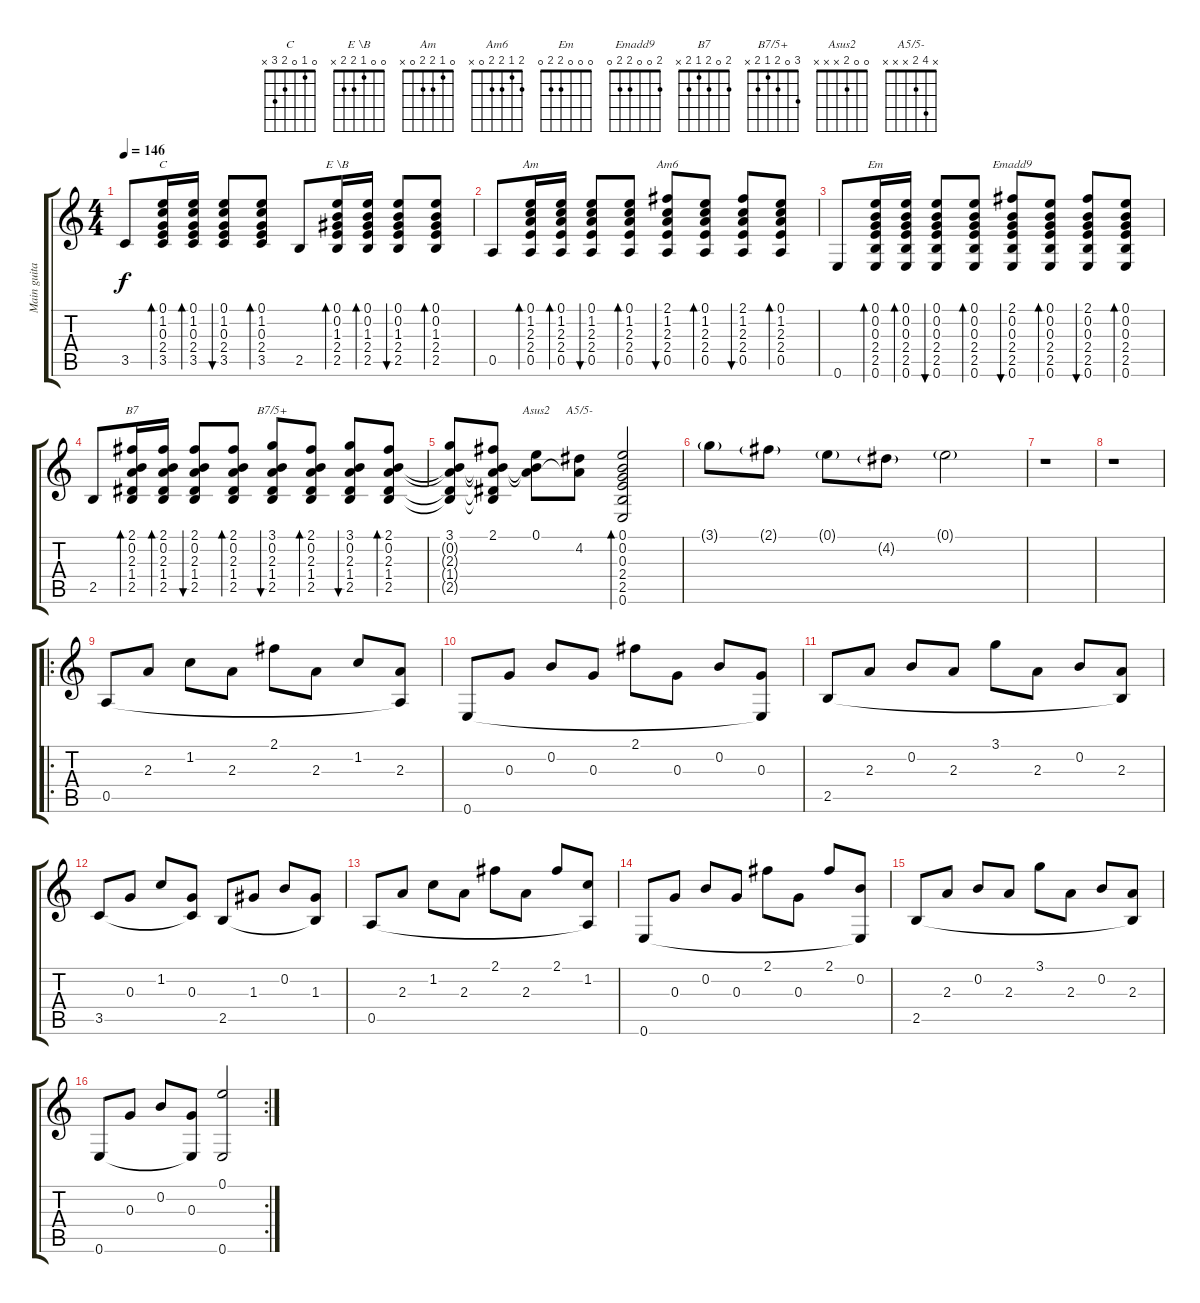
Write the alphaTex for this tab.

\track ("Main guitar" "Main guita") {instrument acousticguitarsteel}
\staff {score tabs}
\tuning (E4 B3 G3 D3 A2 E2) {hide}
\chord ("C" 0 1 0 2 3 x)
\chord ("E \\B" 0 0 1 2 2 x)
\chord ("Am" 0 1 2 2 0 x)
\chord ("Am6" 2 1 2 2 0 x)
\chord ("Em" 0 0 0 2 2 0)
\chord ("Emadd9" 2 0 0 2 2 0)
\chord ("B7" 2 0 2 1 2 x)
\chord ("B7/5+" 3 0 2 1 2 x)
\chord ("Asus2" 0 0 2 x x x)
\chord ("A5/5-" x 4 2 x x x)
\ts (4 4)
\tempo 146
\clef g2
\ks c
3.5.8{dy f} (0.1 1.2 0.3 2.4 3.5).16{bd 120 ch "C"} (0.1 1.2 0.3 2.4 3.5).16{bd 120} (0.1 1.2 0.3 2.4 3.5).8{bu 120} (0.1 1.2 0.3 2.4 3.5).8{bd 120} 2.5.8 (0.1 0.2 1.3 2.4 2.5).16{bd 120 ch "E \\B"} (0.1 0.2 1.3 2.4 2.5).16{bd 120} (0.1 0.2 1.3 2.4 2.5).8{bu 120} (0.1 0.2 1.3 2.4 2.5).8{bd 120} |
0.5.8 (0.1 1.2 2.3 2.4 0.5).16{bd 120 ch "Am"} (0.1 1.2 2.3 2.4 0.5).16{bd 120} (0.1 1.2 2.3 2.4 0.5).8{bu 120} (0.1 1.2 2.3 2.4 0.5).8{bd 120} (2.1 1.2 2.3 2.4 0.5).8{bu 120 ch "Am6"} (0.1 1.2 2.3 2.4 0.5).8{bd 120} (2.1 1.2 2.3 2.4 0.5).8{bu 120} (0.1 1.2 2.3 2.4 0.5).8{bd 120} |
0.6.8 (0.1 0.2 0.3 2.4 2.5 0.6).16{bd 120 ch "Em"} (0.1 0.2 0.3 2.4 2.5 0.6).16{bd 120} (0.1 0.2 0.3 2.4 2.5 0.6).8{bu 120} (0.1 0.2 0.3 2.4 2.5 0.6).8{bd 120} (2.1 0.2 0.3 2.4 2.5 0.6).8{bu 120 ch "Emadd9"} (0.1 0.2 0.3 2.4 2.5 0.6).8{bd 120} (2.1 0.2 0.3 2.4 2.5 0.6).8{bu 120} (0.1 0.2 0.3 2.4 2.5 0.6).8{bd 120} |
2.5.8 (2.1 0.2 2.3 1.4 2.5).16{bd 120 ch "B7"} (2.1 0.2 2.3 1.4 2.5).16{bd 120} (2.1 0.2 2.3 1.4 2.5).8{bu 120} (2.1 0.2 2.3 1.4 2.5).8{bd 120} (3.1 0.2 2.3 1.4 2.5).8{bu 120 ch "B7/5+"} (2.1 0.2 2.3 1.4 2.5).8{bd 120} (3.1 0.2 2.3 1.4 2.5).8{bu 120} (2.1 0.2 2.3 1.4 2.5).8{bd 120} |
(3.1 0.2{t} 2.3{t} 1.4{t} 2.5{t}).8 (2.1 0.2{t} 2.3{t} 1.4{t} 2.5{t}).8 (0.1 0.2{t} 2.3{t}).8{ch "Asus2"} (4.2 2.3{t}).8{ch "A5/5-"} (0.1 0.2 0.3 2.4 2.5 0.6).2{bd 120} |
3.1{g}.8 2.1{g}.8 0.1{g}.8 4.2{g}.8 0.1{g}.2 |
r.1 |
r.1 |
\ro
0.5.8 2.3.8 1.2.8 2.3.8 2.1.8 2.3.8 1.2.8 (2.3 0.5{t}).8 |
0.6.8 0.3.8 0.2.8 0.3.8 2.1.8 0.3.8 0.2.8 (0.3 0.6{t}).8 |
2.5.8 2.3.8 0.2.8 2.3.8 3.1.8 2.3.8 0.2.8 (2.3 2.5{t}).8 |
3.5.8 0.3.8 1.2.8 (0.3 3.5{t}).8 2.5.8 1.3.8 0.2.8 (1.3 2.5{t}).8 |
0.5.8 2.3.8 1.2.8 2.3.8 2.1.8 2.3.8 2.1.8 (1.2 0.5{t}).8 |
0.6.8 0.3.8 0.2.8 0.3.8 2.1.8 0.3.8 2.1.8 (0.2 0.6{t}).8 |
2.5.8 2.3.8 0.2.8 2.3.8 3.1.8 2.3.8 0.2.8 (2.3 2.5{t}).8 |
\rc 2
0.6.8 0.3.8 0.2.8 (0.3 0.6{t}).8 (0.1 0.6).2
